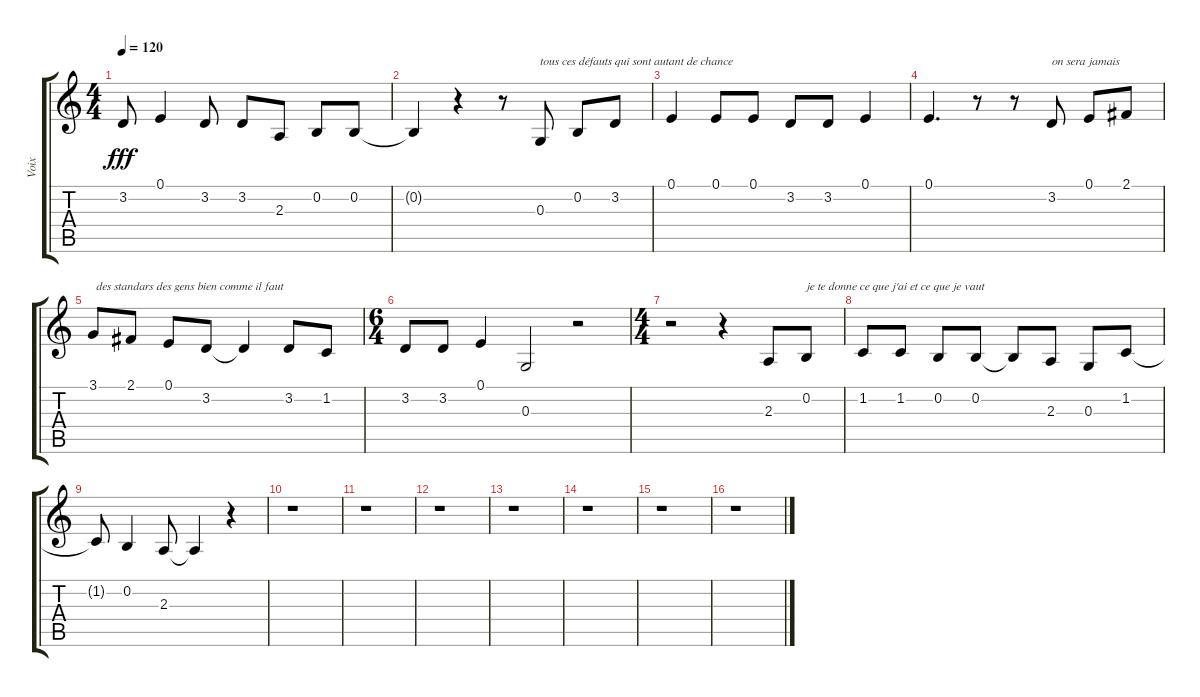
\track ("Voix" "Voix") {instrument accordion}
\staff {score tabs}
\tuning (E4 B3 G3 D3 A2 E2) {hide}
\ts (4 4)
\tempo 120
\clef g2
\ks c
3.2{t}.8{dy fff} 0.1.4 3.2.8 3.2.8 2.3.8 0.2.8 0.2.8 |
0.2{t}.4 r.4 r.8 0.3.8{txt "tous ces défauts qui sont autant de chance"} 0.2.8 3.2.8 |
0.1.4 0.1.8 0.1.8 3.2.8 3.2.8 0.1.4 |
0.1.4{d} r.8 r.8 3.2.8{txt "on sera jamais"} 0.1.8 2.1.8 |
3.1.8{txt " des standars des gens bien comme il faut"} 2.1.8 0.1.8 3.2.8 3.2{t}.4 3.2.8 1.2.8 |
\ts (6 4)
3.2.8 3.2.8 0.1.4 0.3.2 r.2 |
\ts (4 4)
r.2 r.4 2.3.8 0.2.8{txt "je te donne ce que j'ai et ce que je vaut"} |
1.2.8 1.2.8 0.2.8 0.2.8 0.2{t}.8 2.3.8 0.3.8 1.2.8 |
1.2{t}.8 0.2.4 2.3.8 2.3{t}.4 r.4 |
r.1 |
r.1 |
r.1 |
r.1 |
r.1 |
r.1 |
r.1
